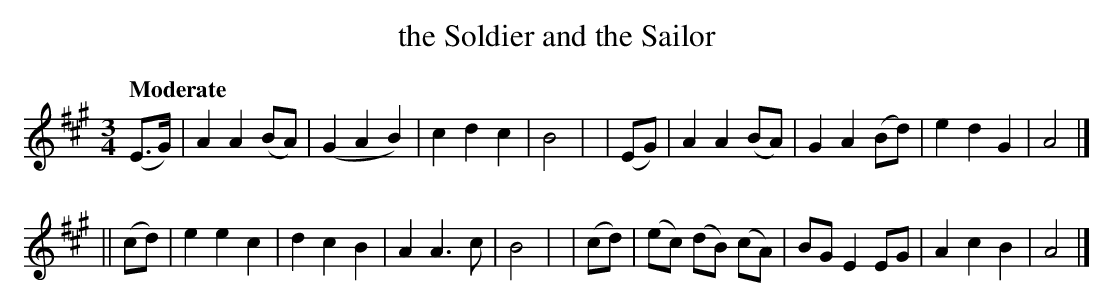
X:1
T: the Soldier and the Sailor
Q: "Moderate"
M: 3/4
L: 1/8
K: A
  (E>G) | A2 A2 (BA) | (G2 A2 B2) | c2 d2 c2 | B4 |\
|  (EG) | A2 A2 (BA) | G2 A2 (Bd) | e2 d2 G2 | A4 |]
|| (cd) | e2 e2 c2 | d2 c2 B2 | A2 A3 c | B4 |\
|  (cd) | (ec) (dB) (cA) | BG E2 EG | A2 c2 B2 | A4 |]
